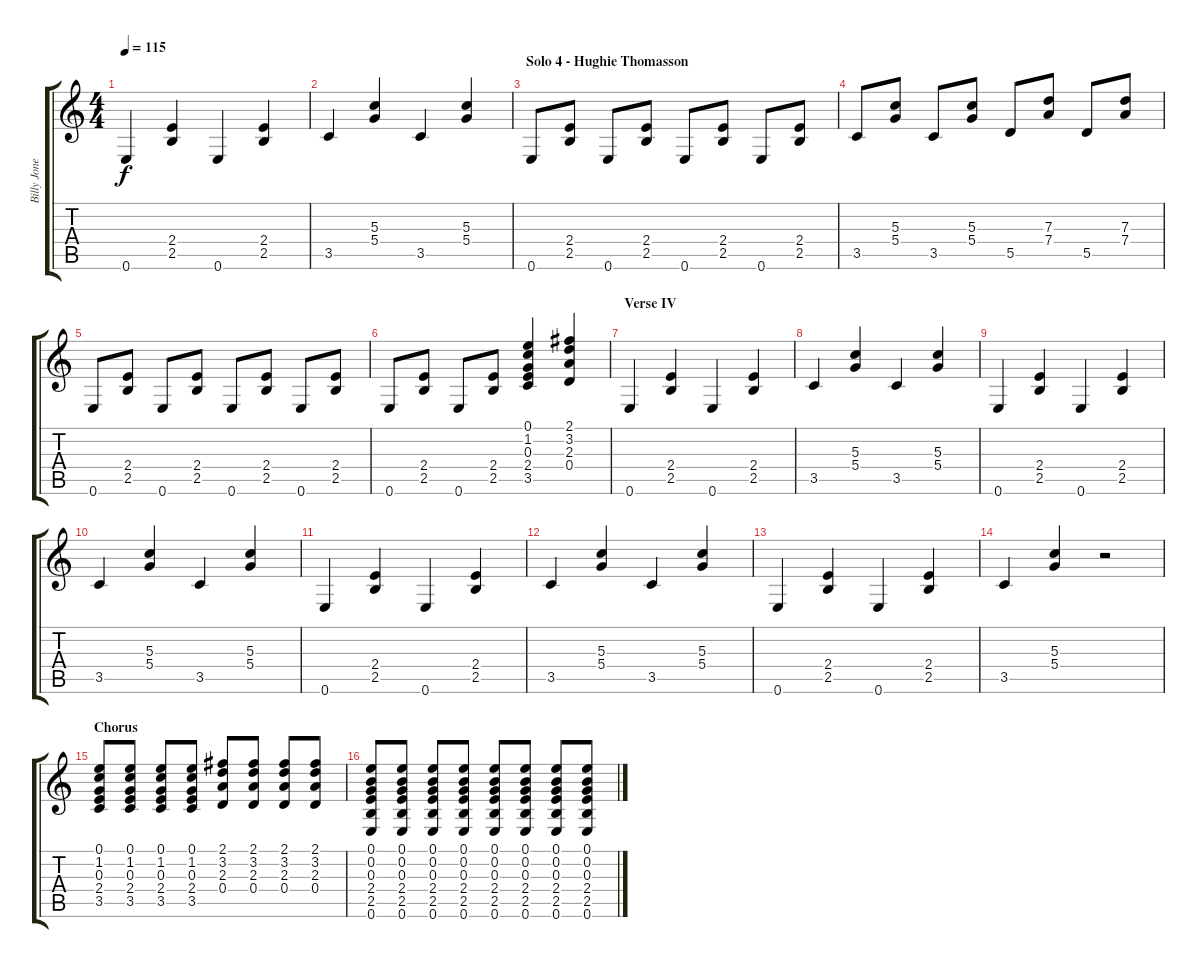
\track ("Billy Jones - Acoustic Rhythm" "Billy Jone") {instrument acousticguitarsteel}
\staff {score tabs}
\tuning (E4 B3 G3 D3 A2 E2) {hide}
\ts (4 4)
\tempo 115
\clef g2
\ks c
0.6.4{dy f} (2.4 2.5).4 0.6.4 (2.4 2.5).4 |
3.5.4 (5.3 5.4).4 3.5.4 (5.3 5.4).4 |
\section ("" "Solo 4 - Hughie Thomasson")
0.6.8 (2.4 2.5).8 0.6.8 (2.4 2.5).8 0.6.8 (2.4 2.5).8 0.6.8 (2.4 2.5).8 |
3.5.8 (5.3 5.4).8 3.5.8 (5.3 5.4).8 5.5.8 (7.3 7.4).8 5.5.8 (7.3 7.4).8 |
0.6.8 (2.4 2.5).8 0.6.8 (2.4 2.5).8 0.6.8 (2.4 2.5).8 0.6.8 (2.4 2.5).8 |
0.6.8 (2.4 2.5).8 0.6.8 (2.4 2.5).8 (0.1 1.2 0.3 2.4 3.5).4 (2.1 3.2 2.3 0.4).4 |
\section ("" "Verse IV")
0.6.4 (2.4 2.5).4 0.6.4 (2.4 2.5).4 |
3.5.4 (5.3 5.4).4 3.5.4 (5.3 5.4).4 |
0.6.4 (2.4 2.5).4 0.6.4 (2.4 2.5).4 |
3.5.4 (5.3 5.4).4 3.5.4 (5.3 5.4).4 |
0.6.4 (2.4 2.5).4 0.6.4 (2.4 2.5).4 |
3.5.4 (5.3 5.4).4 3.5.4 (5.3 5.4).4 |
0.6.4 (2.4 2.5).4 0.6.4 (2.4 2.5).4 |
3.5.4 (5.3 5.4).4 r.2 |
\section ("" "Chorus")
(0.1 1.2 0.3 2.4 3.5).8 (0.1 1.2 0.3 2.4 3.5).8 (0.1 1.2 0.3 2.4 3.5).8 (0.1 1.2 0.3 2.4 3.5).8 (2.1 3.2 2.3 0.4).8 (2.1 3.2 2.3 0.4).8 (2.1 3.2 2.3 0.4).8 (2.1 3.2 2.3 0.4).8 |
(0.1 0.2 0.3 2.4 2.5 0.6).8 (0.1 0.2 0.3 2.4 2.5 0.6).8 (0.1 0.2 0.3 2.4 2.5 0.6).8 (0.1 0.2 0.3 2.4 2.5 0.6).8 (0.1 0.2 0.3 2.4 2.5 0.6).8 (0.1 0.2 0.3 2.4 2.5 0.6).8 (0.1 0.2 0.3 2.4 2.5 0.6).8 (0.1 0.2 0.3 2.4 2.5 0.6).8
